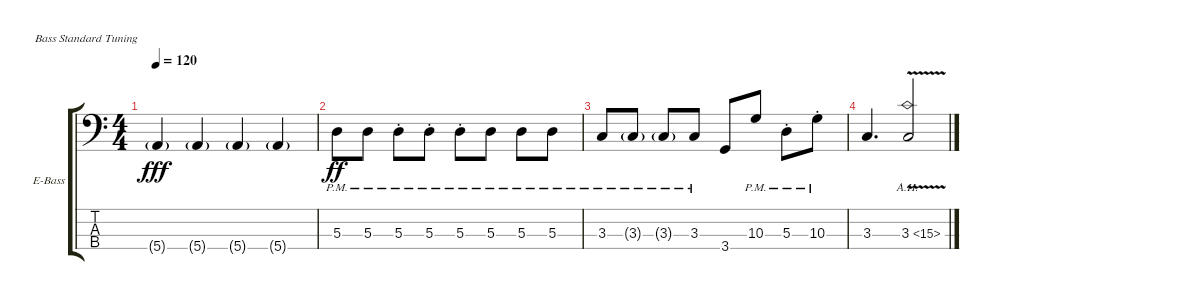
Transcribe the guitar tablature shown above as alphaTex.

\defaultSystemsLayout 4
\bracketExtendMode groupsimilarinstruments
\firstSystemTrackNameOrientation horizontal
\otherSystemsTrackNameOrientation horizontal
\track ("Electric Bass" "E-Bass") {instrument electricbassfinger}
\staff {score tabs}
\tuning (G2 D2 A1 E1)
\ts (4 4)
\tempo 120
\clef f4
\ks c
5.4{g}.4{dy fff} 5.4{g}.4 5.4{g}.4 5.4{g}.4 |
5.3{pm}.8{dy ff} 5.3{pm}.8 5.3{pm st}.8 5.3{pm st}.8 5.3{pm st}.8 5.3{pm}.8 5.3{pm}.8 5.3{pm}.8 |
3.3{pm}.8 3.3{g pm}.8 3.3{g pm}.8 3.3{pm}.8 3.4.8 10.3{pm}.8 5.3{pm st}.8 10.3{pm st}.8 |
3.3.4{d} 3.3{ah 12 v}.2
